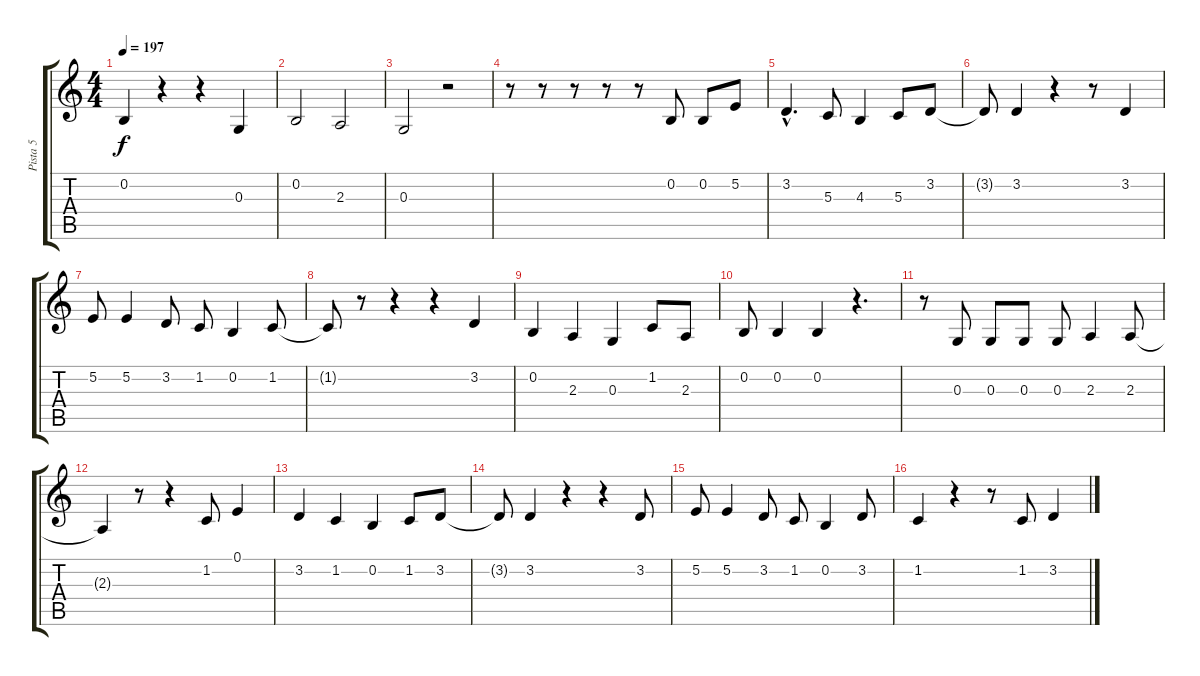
\track ("Pista 5" "Pista 5") {instrument tenorsax}
\staff {score tabs}
\tuning (E4 B3 G3 D3 A2 E2) {hide}
\ts (4 4)
\tempo 197
\clef g2
\ks c
0.2.4{dy f} r.4 r.4 0.3.4 |
0.2.2 2.3.2 |
0.3.2 r.2 |
r.8 r.8 r.8 r.8 r.8 0.2.8 0.2.8 5.2.8 |
3.2{hac}.4{d} 5.3.8 4.3.4 5.3.8 3.2.8 |
3.2{t}.8 3.2.4 r.4 r.8 3.2.4 |
5.2.8 5.2.4 3.2.8 1.2.8 0.2.4 1.2.8 |
1.2{t}.8 r.8 r.4 r.4 3.2.4 |
0.2.4 2.3.4 0.3.4 1.2.8 2.3.8 |
0.2.8 0.2.4 0.2.4 r.4{d} |
r.8 0.3.8 0.3.8 0.3.8 0.3.8 2.3.4 2.3.8 |
2.3{t}.4 r.8 r.4 1.2.8 0.1.4 |
3.2.4 1.2.4 0.2.4 1.2.8 3.2.8 |
3.2{t}.8 3.2.4 r.4 r.4 3.2.8 |
5.2.8 5.2.4 3.2.8 1.2.8 0.2.4 3.2.8 |
1.2.4 r.4 r.8 1.2.8 3.2.4
